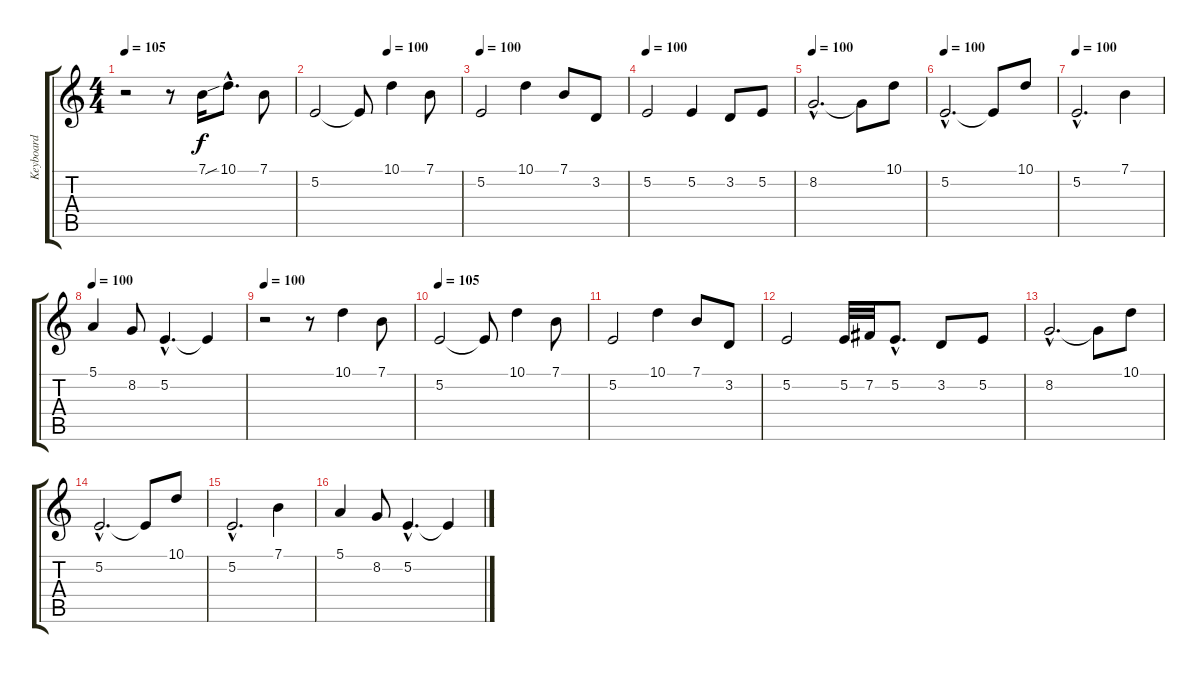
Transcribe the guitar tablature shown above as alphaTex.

\track ("Keyboard" "Keyboard") {instrument panflute}
\staff {score tabs}
\tuning (E4 B3 G3 D3 A2 E2) {hide}
\ts (4 4)
\tempo 105
\tempo 100
\tempo 105
\clef g2
\ks c
r.2{dy f instrument panflute} r.8 7.1.16 10.1{sib hac}.8{d} 7.1.8 |
\tempo (100 0.5)
5.2.2 5.2{t}.8 10.1.4 7.1.8 |
\tempo 100
5.2.2 10.1.4 7.1.8 3.2.8 |
\tempo 100
5.2.2 5.2.4 3.2.8 5.2.8 |
\tempo 100
8.2{hac}.2{d} 8.2{t}.8 10.1.8 |
\tempo 100
5.2{hac}.2{d} 5.2{t}.8 10.1.8 |
\tempo 100
5.2{hac}.2{d} 7.1.4 |
\tempo 100
5.1.4 8.2.8 5.2{hac}.4{d} 5.2{t}.4 |
\tempo 100
r.2 r.8 10.1.4 7.1.8 |
\tempo 105
5.2.2 5.2{t}.8 10.1.4 7.1.8 |
5.2.2 10.1.4 7.1.8 3.2.8 |
5.2.2 5.2.32 7.2.32 5.2{hac}.8{d} 3.2.8 5.2.8 |
8.2{hac}.2{d} 8.2{t}.8 10.1.8 |
5.2{hac}.2{d} 5.2{t}.8 10.1.8 |
5.2{hac}.2{d} 7.1.4 |
5.1.4 8.2.8 5.2{hac}.4{d} 5.2{t}.4
